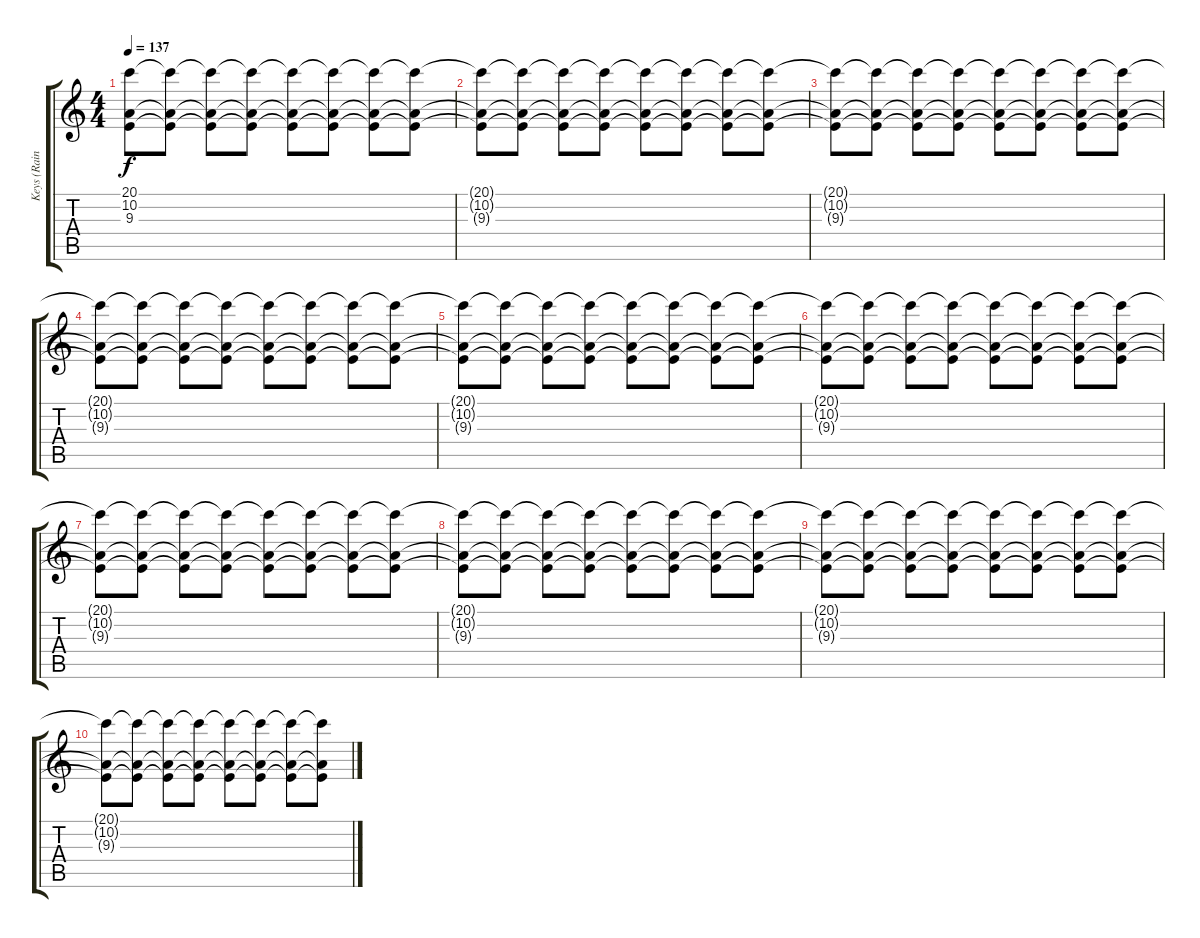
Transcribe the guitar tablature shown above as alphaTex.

\track ("Keys (Rainer)" "Keys (Rain") {instrument percussiveorgan}
\staff {score tabs}
\tuning (E4 B3 G3 D3 A2 E2) {hide}
\ts (4 4)
\tempo 137
\clef g2
\ks c
(20.1 10.2 9.3).8{dy f} (20.1{t} 10.2{t} 9.3{t}).8 (20.1{t} 10.2{t} 9.3{t}).8 (20.1{t} 10.2{t} 9.3{t}).8 (20.1{t} 10.2{t} 9.3{t}).8 (20.1{t} 10.2{t} 9.3{t}).8 (20.1{t} 10.2{t} 9.3{t}).8 (20.1{t} 10.2{t} 9.3{t}).8 |
(20.1{t} 10.2{t} 9.3{t}).8 (20.1{t} 10.2{t} 9.3{t}).8 (20.1{t} 10.2{t} 9.3{t}).8 (20.1{t} 10.2{t} 9.3{t}).8 (20.1{t} 10.2{t} 9.3{t}).8 (20.1{t} 10.2{t} 9.3{t}).8 (20.1{t} 10.2{t} 9.3{t}).8 (20.1{t} 10.2{t} 9.3{t}).8 |
(20.1{t} 10.2{t} 9.3{t}).8 (20.1{t} 10.2{t} 9.3{t}).8 (20.1{t} 10.2{t} 9.3{t}).8 (20.1{t} 10.2{t} 9.3{t}).8 (20.1{t} 10.2{t} 9.3{t}).8 (20.1{t} 10.2{t} 9.3{t}).8 (20.1{t} 10.2{t} 9.3{t}).8 (20.1{t} 10.2{t} 9.3{t}).8 |
(20.1{t} 10.2{t} 9.3{t}).8 (20.1{t} 10.2{t} 9.3{t}).8 (20.1{t} 10.2{t} 9.3{t}).8 (20.1{t} 10.2{t} 9.3{t}).8 (20.1{t} 10.2{t} 9.3{t}).8 (20.1{t} 10.2{t} 9.3{t}).8 (20.1{t} 10.2{t} 9.3{t}).8 (20.1{t} 10.2{t} 9.3{t}).8 |
(20.1{t} 10.2{t} 9.3{t}).8 (20.1{t} 10.2{t} 9.3{t}).8 (20.1{t} 10.2{t} 9.3{t}).8 (20.1{t} 10.2{t} 9.3{t}).8 (20.1{t} 10.2{t} 9.3{t}).8 (20.1{t} 10.2{t} 9.3{t}).8 (20.1{t} 10.2{t} 9.3{t}).8 (20.1{t} 10.2{t} 9.3{t}).8 |
(20.1{t} 10.2{t} 9.3{t}).8 (20.1{t} 10.2{t} 9.3{t}).8 (20.1{t} 10.2{t} 9.3{t}).8 (20.1{t} 10.2{t} 9.3{t}).8 (20.1{t} 10.2{t} 9.3{t}).8 (20.1{t} 10.2{t} 9.3{t}).8 (20.1{t} 10.2{t} 9.3{t}).8 (20.1{t} 10.2{t} 9.3{t}).8 |
(20.1{t} 10.2{t} 9.3{t}).8 (20.1{t} 10.2{t} 9.3{t}).8 (20.1{t} 10.2{t} 9.3{t}).8 (20.1{t} 10.2{t} 9.3{t}).8 (20.1{t} 10.2{t} 9.3{t}).8 (20.1{t} 10.2{t} 9.3{t}).8 (20.1{t} 10.2{t} 9.3{t}).8 (20.1{t} 10.2{t} 9.3{t}).8 |
(20.1{t} 10.2{t} 9.3{t}).8 (20.1{t} 10.2{t} 9.3{t}).8 (20.1{t} 10.2{t} 9.3{t}).8 (20.1{t} 10.2{t} 9.3{t}).8 (20.1{t} 10.2{t} 9.3{t}).8 (20.1{t} 10.2{t} 9.3{t}).8 (20.1{t} 10.2{t} 9.3{t}).8 (20.1{t} 10.2{t} 9.3{t}).8 |
(20.1{t} 10.2{t} 9.3{t}).8 (20.1{t} 10.2{t} 9.3{t}).8 (20.1{t} 10.2{t} 9.3{t}).8 (20.1{t} 10.2{t} 9.3{t}).8 (20.1{t} 10.2{t} 9.3{t}).8 (20.1{t} 10.2{t} 9.3{t}).8 (20.1{t} 10.2{t} 9.3{t}).8 (20.1{t} 10.2{t} 9.3{t}).8 |
(20.1{t} 10.2{t} 9.3{t}).8 (20.1{t} 10.2{t} 9.3{t}).8 (20.1{t} 10.2{t} 9.3{t}).8 (20.1{t} 10.2{t} 9.3{t}).8 (20.1{t} 10.2{t} 9.3{t}).8 (20.1{t} 10.2{t} 9.3{t}).8 (20.1{t} 10.2{t} 9.3{t}).8 (20.1{t} 10.2{t} 9.3{t}).8
